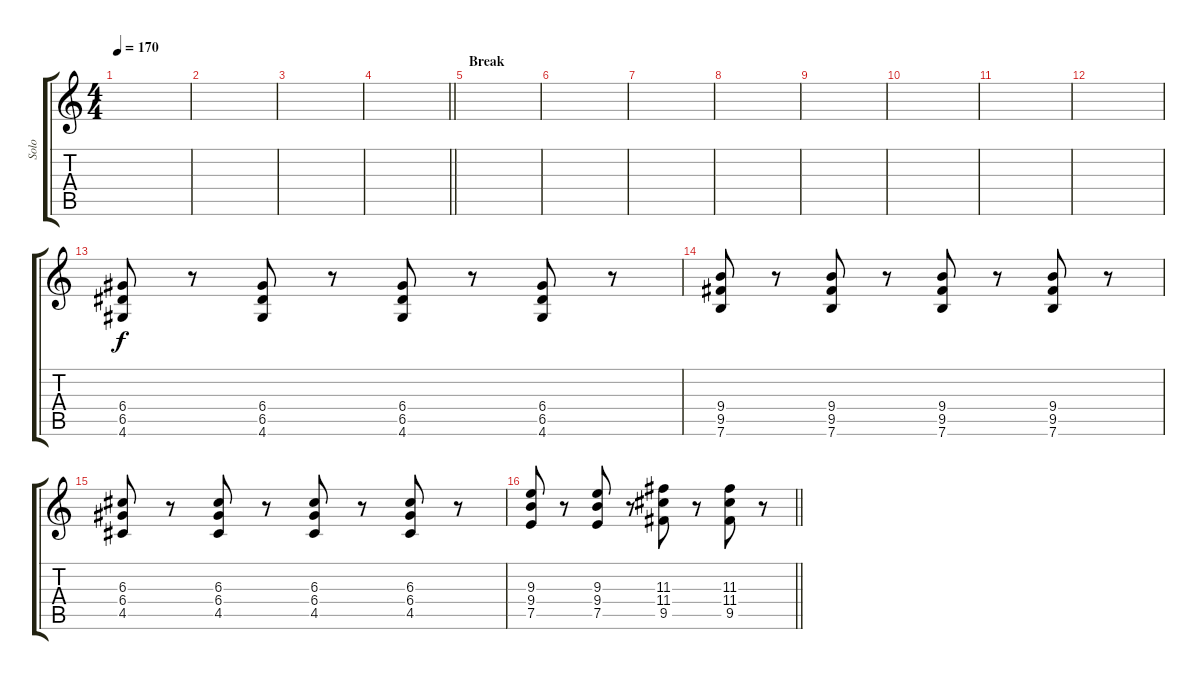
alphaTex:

\track ("Solo" "Solo") {instrument distortionguitar}
\staff {score tabs}
\tuning (E4 B3 G3 D3 A2 E2) {hide}
\ts (4 4)
\tempo 170
\clef g2
\ks c
|
|
|
\barLineRight lightlight
|
\section ("" "Break")
|
|
|
|
|
|
|
|
(6.4 6.5 4.6).8 r.8 (6.4 6.5 4.6).8 r.8 (6.4 6.5 4.6).8 r.8 (6.4 6.5 4.6).8 r.8 |
(9.4 9.5 7.6).8 r.8 (9.4 9.5 7.6).8 r.8 (9.4 9.5 7.6).8 r.8 (9.4 9.5 7.6).8 r.8 |
(6.3 6.4 4.5).8 r.8 (6.3 6.4 4.5).8 r.8 (6.3 6.4 4.5).8 r.8 (6.3 6.4 4.5).8 r.8 |
\barLineRight lightlight
(9.3 9.4 7.5).8 r.8 (9.3 9.4 7.5).8 r.8 (11.3 11.4 9.5).8 r.8 (11.3 11.4 9.5).8 r.8
